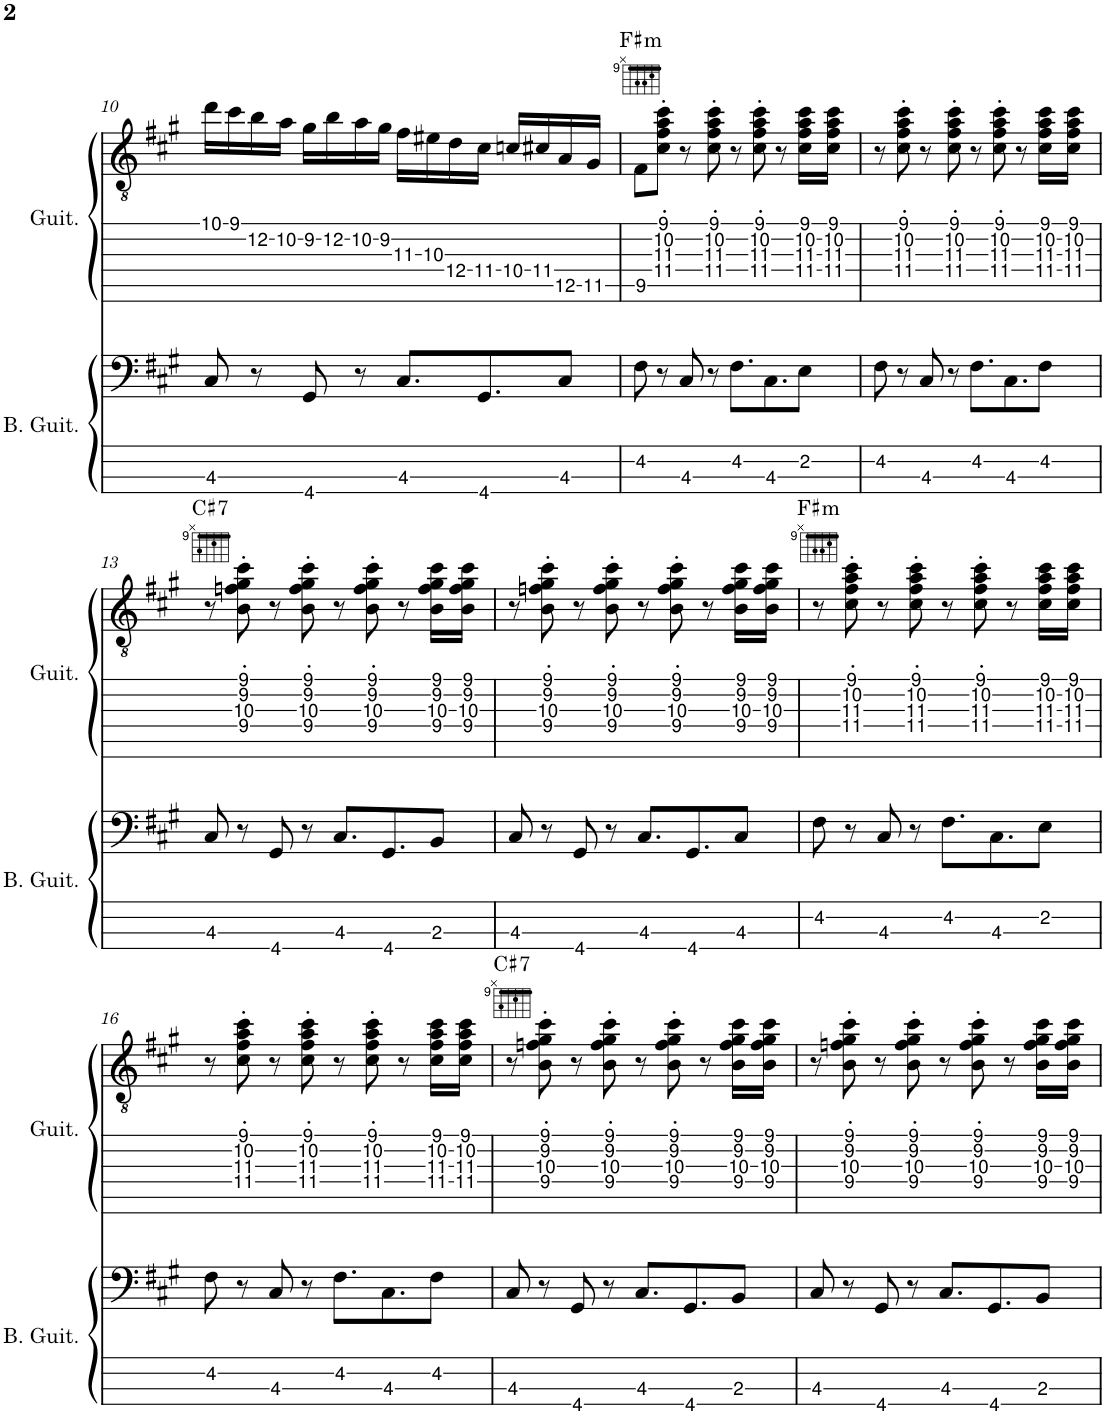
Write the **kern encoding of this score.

**kern	**kern	**kern	**kern	**harte
*part2	*part2	*part1	*part1	*part1
*staff4	*staff3	*staff2	*staff1	*
*I"Bass Guitar	*	*I"Classical Guitar	*	*
*I'B. Guit.	*	*I'Guit.	*	*
!!LO:PB:g=z
*	*clefF4	*	*clefGv2	*
*Trd7c12	*Trd7c12	*	*	*
*k[f#c#g#]	*k[f#c#g#]	*k[f#c#g#]	*k[f#c#g#]	*
*M4/4	*M4/4	*M4/4	*M4/4	*
=10	=10	=10	=10	=10
8C#	8C#/	16ddLL	16dd\LL	.
.	.	16cc#J	16cc#\	.
8r	8r	16bL	16b\	.
.	.	16aJJ	16a\JJ	.
8GG#	8GG#/	16g#LL	16g#\LL	.
.	.	16bJ	16b\	.
8r	8r	16aL	16a\	.
.	.	16g#JJ	16g#\JJ	.
8.C#L	8.C#/L	16f#LL	16f#\LL	.
.	.	16e#J	16e#X\	.
.	.	16dL	16d\	.
8.GG#J	8.GG#/	16c#JJ	16c#\JJ	.
.	.	16cLL	16cn/LL	.
.	.	16c#J	16c#X/	.
8C#J	8C#/J	16AL	16A/	.
.	.	16G#JJ	16G#/JJ	.
=11	=11	=11	=11	=11
!	!	!	!	!LO:H:kt=m
8F#	8F#\	8F#L	8F#\L	F#:min
8r	8r	8c#'\ 8f#'\ 8a'\ 8cc#'\J	8c#\' 8f#\' 8a\' 8cc#\'J	.
8C#	8C#/	8r	8r	.
8r	8r	8c#' 8f#' 8a' 8cc#'	8c#\' 8f#\' 8a\' 8cc#\'	.
8.F#L	8.F#\L	8r	8r	.
.	.	8c#' 8f#' 8a' 8cc#'	8c#\' 8f#\' 8a\' 8cc#\'	.
8.C#J	8.C#\	.	.	.
.	.	8r	8r	.
8EJ	8E\J	16c#\ 16f#\ 16a\ 16cc#\LL	16c#\ 16f#\ 16a\ 16cc#\LL	.
.	.	16c#\ 16f#\ 16a\ 16cc#\JJ	16c#\ 16f#\ 16a\ 16cc#\JJ	.
=12	=12	=12	=12	=12
8F#	8F#\	8r	8r	.
8r	8r	8c#' 8f#' 8a' 8cc#'	8c#\' 8f#\' 8a\' 8cc#\'	.
8C#	8C#/	8r	8r	.
8r	8r	8c#' 8f#' 8a' 8cc#'	8c#\' 8f#\' 8a\' 8cc#\'	.
8.F#L	8.F#\L	8r	8r	.
.	.	8c#' 8f#' 8a' 8cc#'	8c#\' 8f#\' 8a\' 8cc#\'	.
8.C#J	8.C#\	.	.	.
.	.	8r	8r	.
8F#J	8F#\J	16c#\ 16f#\ 16a\ 16cc#\LL	16c#\ 16f#\ 16a\ 16cc#\LL	.
.	.	16c#\ 16f#\ 16a\ 16cc#\JJ	16c#\ 16f#\ 16a\ 16cc#\JJ	.
!!LO:LB:g=z
=13	=13	=13	=13	=13
!	!	!	!	!LO:H:kt=7
8C#	8C#/	8r	8r	C#:7
8r	8r	8B' 8f' 8g#' 8cc#'	8B\' 8fn\' 8g#\' 8cc#\'	.
8GG#	8GG#/	8r	8r	.
8r	8r	8B' 8fn' 8g#' 8cc#'	8B\' 8f\' 8g#\' 8cc#\'	.
8.C#L	8.C#/L	8r	8r	.
.	.	8B' 8fn' 8g#' 8cc#'	8B\' 8f\' 8g#\' 8cc#\'	.
8.GG#J	8.GG#/	.	.	.
.	.	8r	8r	.
8BBJ	8BB/J	16B\ 16fn\ 16g#\ 16cc#\LL	16B\ 16f\ 16g#\ 16cc#\LL	.
.	.	16B\ 16f\ 16g#\ 16cc#\JJ	16B\ 16f\ 16g#\ 16cc#\JJ	.
=14	=14	=14	=14	=14
8C#	8C#/	8r	8r	.
8r	8r	8B' 8f' 8g#' 8cc#'	8B\' 8fn\' 8g#\' 8cc#\'	.
8GG#	8GG#/	8r	8r	.
8r	8r	8B' 8fn' 8g#' 8cc#'	8B\' 8f\' 8g#\' 8cc#\'	.
8.C#L	8.C#/L	8r	8r	.
.	.	8B' 8fn' 8g#' 8cc#'	8B\' 8f\' 8g#\' 8cc#\'	.
8.GG#J	8.GG#/	.	.	.
.	.	8r	8r	.
8C#J	8C#/J	16B\ 16fn\ 16g#\ 16cc#\LL	16B\ 16f\ 16g#\ 16cc#\LL	.
.	.	16B\ 16f\ 16g#\ 16cc#\JJ	16B\ 16f\ 16g#\ 16cc#\JJ	.
=15	=15	=15	=15	=15
!	!	!	!	!LO:H:kt=m
8F#	8F#\	8r	8r	F#:min
8r	8r	8c#' 8f#' 8a' 8cc#'	8c#\' 8f#\' 8a\' 8cc#\'	.
8C#	8C#/	8r	8r	.
8r	8r	8c#' 8f#' 8a' 8cc#'	8c#\' 8f#\' 8a\' 8cc#\'	.
8.F#L	8.F#\L	8r	8r	.
.	.	8c#' 8f#' 8a' 8cc#'	8c#\' 8f#\' 8a\' 8cc#\'	.
8.C#J	8.C#\	.	.	.
.	.	8r	8r	.
8EJ	8E\J	16c#\ 16f#\ 16a\ 16cc#\LL	16c#\ 16f#\ 16a\ 16cc#\LL	.
.	.	16c#\ 16f#\ 16a\ 16cc#\JJ	16c#\ 16f#\ 16a\ 16cc#\JJ	.
!!LO:LB:g=z
=16	=16	=16	=16	=16
8F#	8F#\	8r	8r	.
8r	8r	8c#' 8f#' 8a' 8cc#'	8c#\' 8f#\' 8a\' 8cc#\'	.
8C#	8C#/	8r	8r	.
8r	8r	8c#' 8f#' 8a' 8cc#'	8c#\' 8f#\' 8a\' 8cc#\'	.
8.F#L	8.F#\L	8r	8r	.
.	.	8c#' 8f#' 8a' 8cc#'	8c#\' 8f#\' 8a\' 8cc#\'	.
8.C#J	8.C#\	.	.	.
.	.	8r	8r	.
8F#J	8F#\J	16c#\ 16f#\ 16a\ 16cc#\LL	16c#\ 16f#\ 16a\ 16cc#\LL	.
.	.	16c#\ 16f#\ 16a\ 16cc#\JJ	16c#\ 16f#\ 16a\ 16cc#\JJ	.
=17	=17	=17	=17	=17
!	!	!	!	!LO:H:kt=7
8C#	8C#/	8r	8r	C#:7
8r	8r	8B' 8f' 8g#' 8cc#'	8B\' 8fn\' 8g#\' 8cc#\'	.
8GG#	8GG#/	8r	8r	.
8r	8r	8B' 8fn' 8g#' 8cc#'	8B\' 8f\' 8g#\' 8cc#\'	.
8.C#L	8.C#/L	8r	8r	.
.	.	8B' 8fn' 8g#' 8cc#'	8B\' 8f\' 8g#\' 8cc#\'	.
8.GG#J	8.GG#/	.	.	.
.	.	8r	8r	.
8BBJ	8BB/J	16B\ 16fn\ 16g#\ 16cc#\LL	16B\ 16f\ 16g#\ 16cc#\LL	.
.	.	16B\ 16f\ 16g#\ 16cc#\JJ	16B\ 16f\ 16g#\ 16cc#\JJ	.
=18	=18	=18	=18	=18
8C#	8C#/	8r	8r	.
8r	8r	8B' 8f' 8g#' 8cc#'	8B\' 8fn\' 8g#\' 8cc#\'	.
8GG#	8GG#/	8r	8r	.
8r	8r	8B' 8fn' 8g#' 8cc#'	8B\' 8f\' 8g#\' 8cc#\'	.
8.C#L	8.C#/L	8r	8r	.
.	.	8B' 8fn' 8g#' 8cc#'	8B\' 8f\' 8g#\' 8cc#\'	.
8.GG#J	8.GG#/	.	.	.
.	.	8r	8r	.
8BBJ	8BB/J	16B\ 16fn\ 16g#\ 16cc#\LL	16B\ 16f\ 16g#\ 16cc#\LL	.
.	.	16B\ 16f\ 16g#\ 16cc#\JJ	16B\ 16f\ 16g#\ 16cc#\JJ	.
=	=	=	=	=
*-	*-	*-	*-	*-
